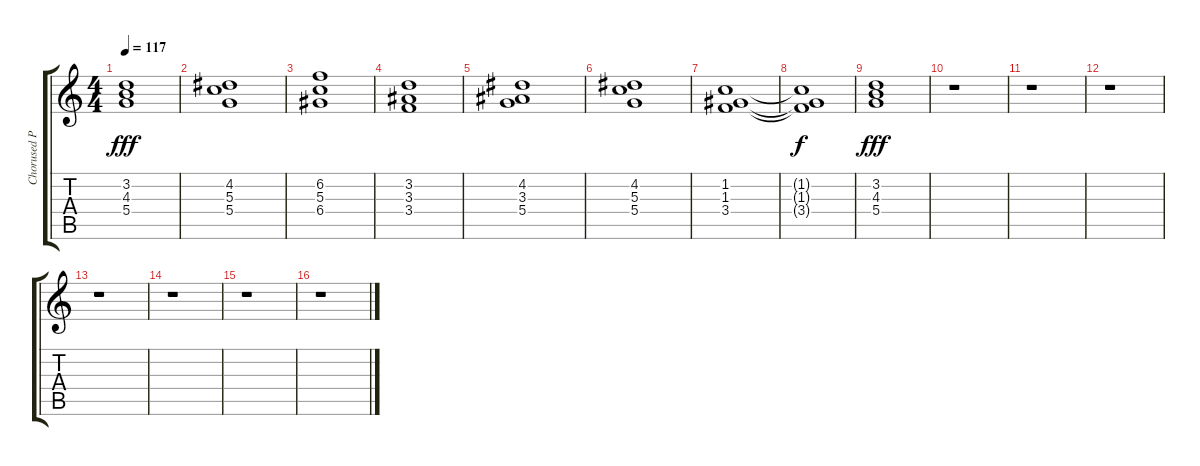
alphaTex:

\track ("Chorused Piano" "Chorused P") {instrument electricguitarmuted}
\staff {score tabs}
\tuning (E4 B3 G3 D3 A2 E2) {hide}
\ts (4 4)
\tempo 117
\clef g2
\ks c
(3.2 4.3 5.4).1{dy fff} |
(4.2 5.3 5.4).1 |
(6.2 5.3 6.4).1 |
(3.2 3.3 3.4).1 |
(4.2 3.3 5.4).1 |
(4.2 5.3 5.4).1 |
(1.2 1.3 3.4).1 |
(1.2{t} 1.3{t} 3.4{t}).1{dy f} |
(3.2 4.3 5.4).1{dy fff} |
r.1 |
r.1 |
r.1 |
r.1 |
r.1 |
r.1 |
r.1
